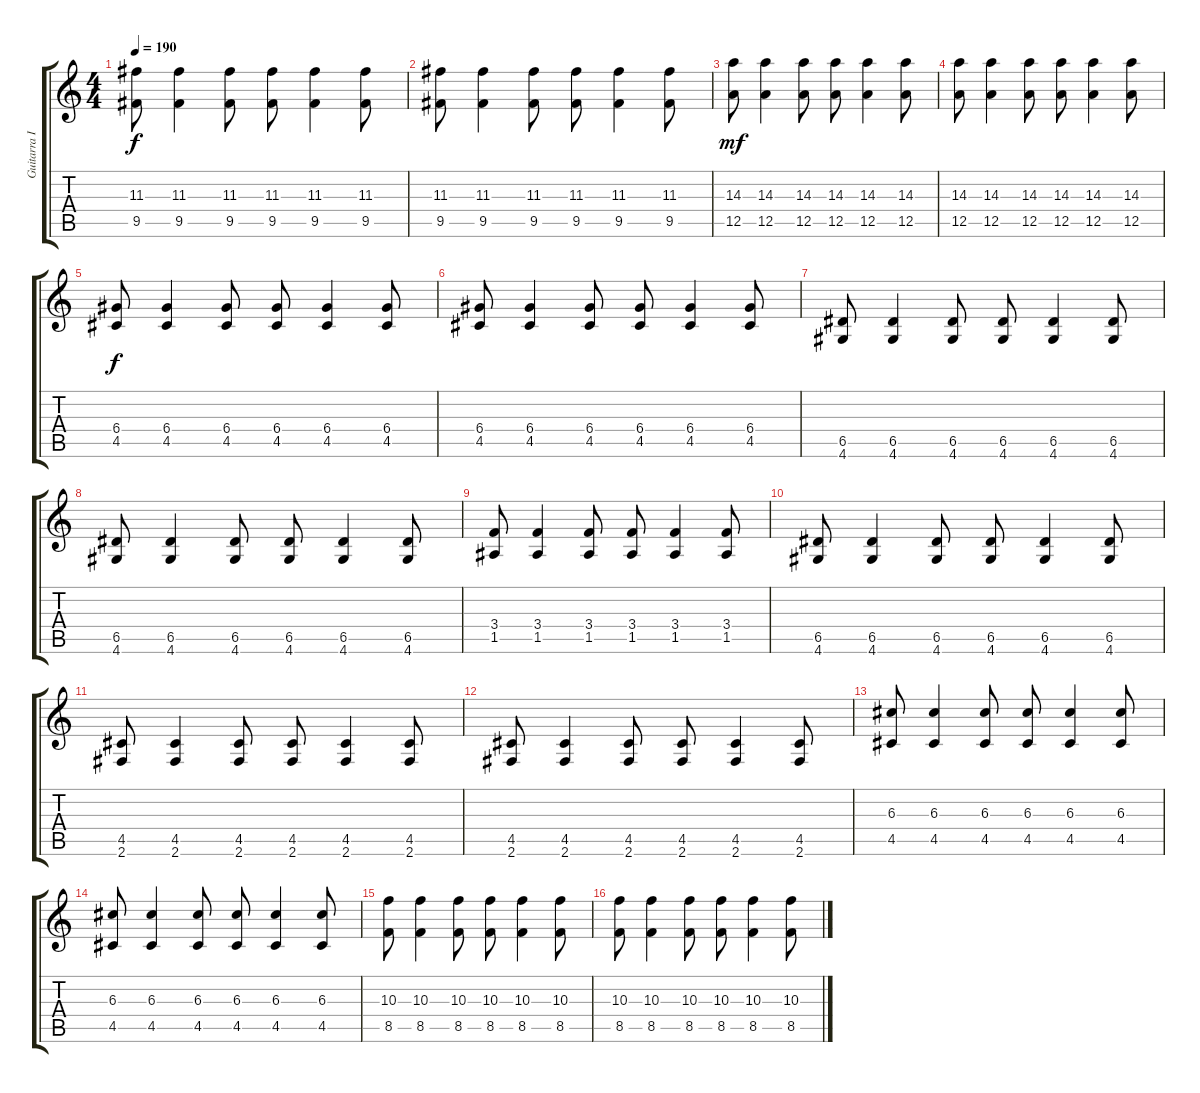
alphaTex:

\track ("Guitarra I" "Guitarra I") {instrument overdrivenguitar}
\staff {score tabs}
\tuning (E4 B3 G3 D3 A2 E2) {hide}
\ts (4 4)
\tempo 190
\clef g2
\ks c
(11.3 9.5).8{dy f} (11.3 9.5).4 (11.3 9.5).8 (11.3 9.5).8 (11.3 9.5).4 (11.3 9.5).8 |
(11.3 9.5).8 (11.3 9.5).4 (11.3 9.5).8 (11.3 9.5).8 (11.3 9.5).4 (11.3 9.5).8 |
(14.3 12.5).8{dy mf} (14.3 12.5).4 (14.3 12.5).8 (14.3 12.5).8 (14.3 12.5).4 (14.3 12.5).8 |
(14.3 12.5).8 (14.3 12.5).4 (14.3 12.5).8 (14.3 12.5).8 (14.3 12.5).4 (14.3 12.5).8 |
(6.4 4.5).8{dy f} (6.4 4.5).4 (6.4 4.5).8 (6.4 4.5).8 (6.4 4.5).4 (6.4 4.5).8 |
(6.4 4.5).8 (6.4 4.5).4 (6.4 4.5).8 (6.4 4.5).8 (6.4 4.5).4 (6.4 4.5).8 |
(6.5 4.6).8 (6.5 4.6).4 (6.5 4.6).8 (6.5 4.6).8 (6.5 4.6).4 (6.5 4.6).8 |
(6.5 4.6).8 (6.5 4.6).4 (6.5 4.6).8 (6.5 4.6).8 (6.5 4.6).4 (6.5 4.6).8 |
(3.4 1.5).8 (3.4 1.5).4 (3.4 1.5).8 (3.4 1.5).8 (3.4 1.5).4 (3.4 1.5).8 |
(6.5 4.6).8 (6.5 4.6).4 (6.5 4.6).8 (6.5 4.6).8 (6.5 4.6).4 (6.5 4.6).8 |
(4.5 2.6).8 (4.5 2.6).4 (4.5 2.6).8 (4.5 2.6).8 (4.5 2.6).4 (4.5 2.6).8 |
(4.5 2.6).8 (4.5 2.6).4 (4.5 2.6).8 (4.5 2.6).8 (4.5 2.6).4 (4.5 2.6).8 |
(6.3 4.5).8 (6.3 4.5).4 (6.3 4.5).8 (6.3 4.5).8 (6.3 4.5).4 (6.3 4.5).8 |
(6.3 4.5).8 (6.3 4.5).4 (6.3 4.5).8 (6.3 4.5).8 (6.3 4.5).4 (6.3 4.5).8 |
(10.3 8.5).8 (10.3 8.5).4 (10.3 8.5).8 (10.3 8.5).8 (10.3 8.5).4 (10.3 8.5).8 |
(10.3 8.5).8 (10.3 8.5).4 (10.3 8.5).8 (10.3 8.5).8 (10.3 8.5).4 (10.3 8.5).8
